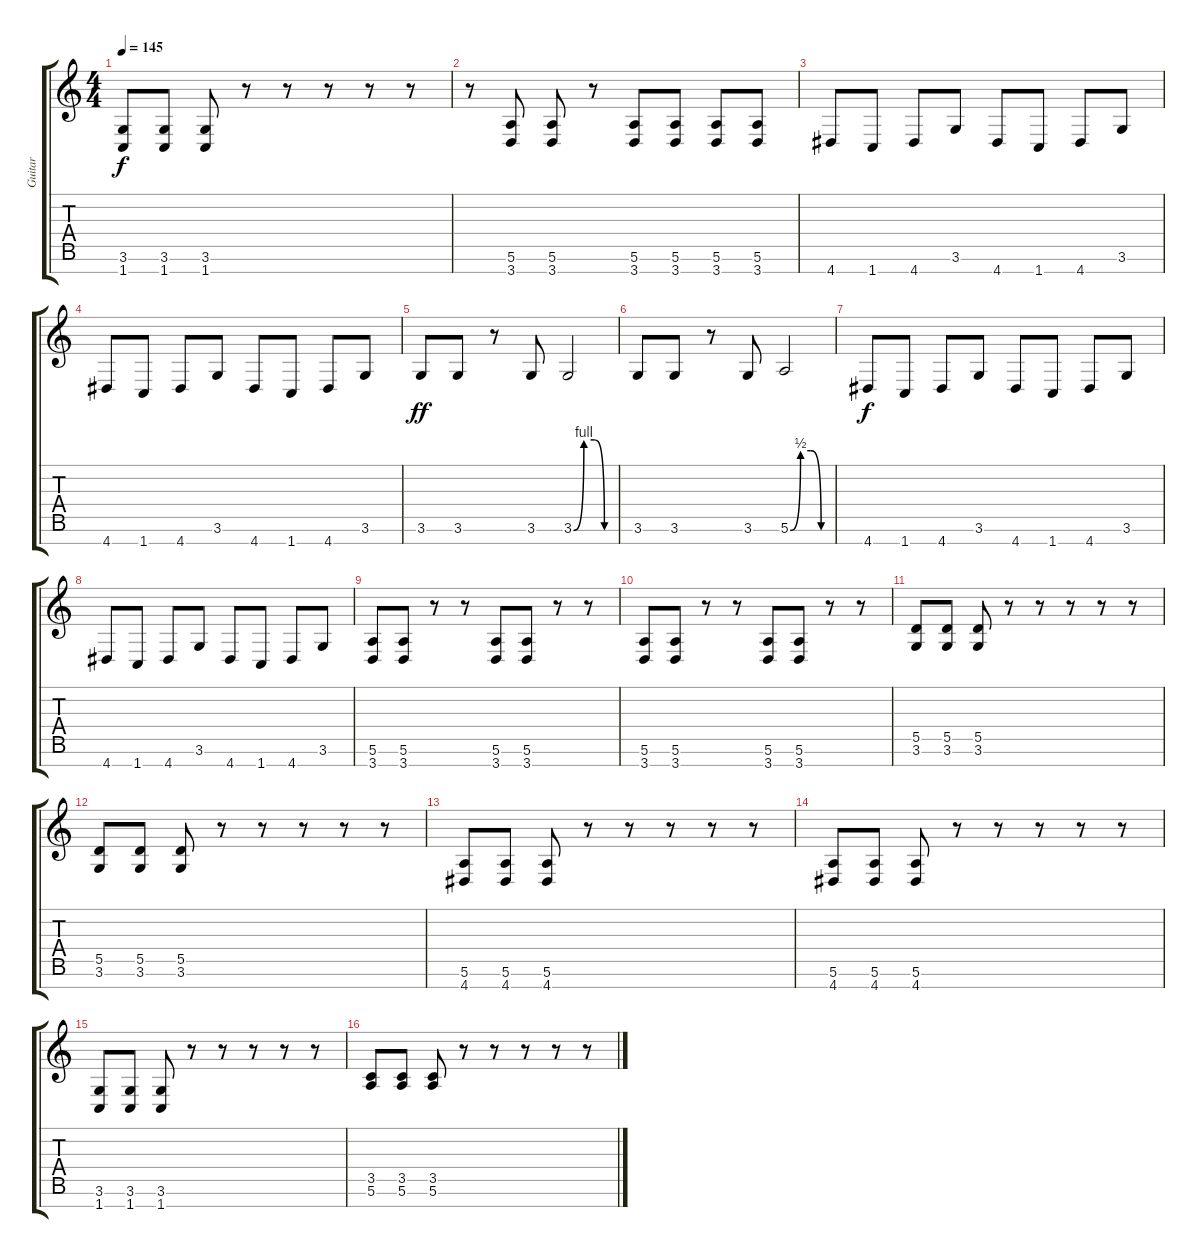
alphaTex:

\track ("Guitar" "Guitar") {instrument distortionguitar}
\staff {score tabs}
\tuning (E4 B3 G3 D3 A2 E2 B1) {hide}
\ts (4 4)
\tempo 145
\clef g2
\ks c
(3.6 1.7).8{dy f} (3.6 1.7).8 (3.6 1.7).8 r.8 r.8 r.8 r.8 r.8 |
r.8 (5.6 3.7).8 (5.6 3.7).8 r.8 (5.6 3.7).8 (5.6 3.7).8 (5.6 3.7).8 (5.6 3.7).8 |
4.7.8 1.7.8 4.7.8 3.6.8 4.7.8 1.7.8 4.7.8 3.6.8 |
4.7.8 1.7.8 4.7.8 3.6.8 4.7.8 1.7.8 4.7.8 3.6.8 |
3.6.8{dy ff} 3.6.8 r.8 3.6.8 3.6{be (custom 0 0 15 4 30 4 45 0 60 0)}.2 |
3.6.8 3.6.8 r.8 3.6.8 5.6{be (custom 0 0 15 2 30 2 45 0 60 0)}.2 |
4.7.8{dy f} 1.7.8 4.7.8 3.6.8 4.7.8 1.7.8 4.7.8 3.6.8 |
4.7.8 1.7.8 4.7.8 3.6.8 4.7.8 1.7.8 4.7.8 3.6.8 |
(5.6 3.7).8 (5.6 3.7).8 r.8 r.8 (5.6 3.7).8 (5.6 3.7).8 r.8 r.8 |
(5.6 3.7).8 (5.6 3.7).8 r.8 r.8 (5.6 3.7).8 (5.6 3.7).8 r.8 r.8 |
(5.5 3.6).8 (5.5 3.6).8 (5.5 3.6).8 r.8 r.8 r.8 r.8 r.8 |
(5.5 3.6).8 (5.5 3.6).8 (5.5 3.6).8 r.8 r.8 r.8 r.8 r.8 |
(5.6 4.7).8 (5.6 4.7).8 (5.6 4.7).8 r.8 r.8 r.8 r.8 r.8 |
(5.6 4.7).8 (5.6 4.7).8 (5.6 4.7).8 r.8 r.8 r.8 r.8 r.8 |
(3.6 1.7).8 (3.6 1.7).8 (3.6 1.7).8 r.8 r.8 r.8 r.8 r.8 |
(3.5 5.6).8 (3.5 5.6).8 (3.5 5.6).8 r.8 r.8 r.8 r.8 r.8
